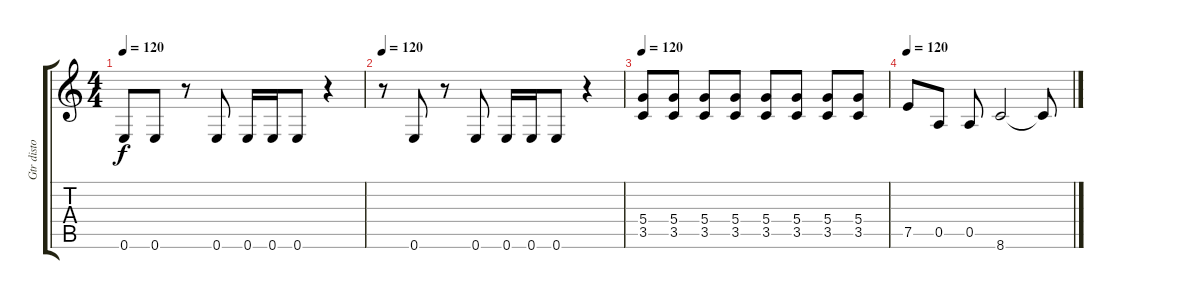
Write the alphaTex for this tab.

\track ("Gtr disto" "Gtr disto") {instrument distortionguitar}
\staff {score tabs}
\tuning (E4 B3 G3 D3 A2 E2) {hide}
\ts (4 4)
\tempo 120
\clef g2
\ks c
0.6.8{dy f} 0.6.8 r.8 0.6.8 0.6.16 0.6.16 0.6.8 r.4 |
\tempo 120
r.8 0.6.8 r.8 0.6.8 0.6.16 0.6.16 0.6.8 r.4 |
\tempo 120
(5.4 3.5).8 (5.4 3.5).8 (5.4 3.5).8 (5.4 3.5).8 (5.4 3.5).8 (5.4 3.5).8 (5.4 3.5).8 (5.4 3.5).8 |
\tempo 120
7.5.8 0.5.8 0.5.8 8.6.2 8.6{t}.8
